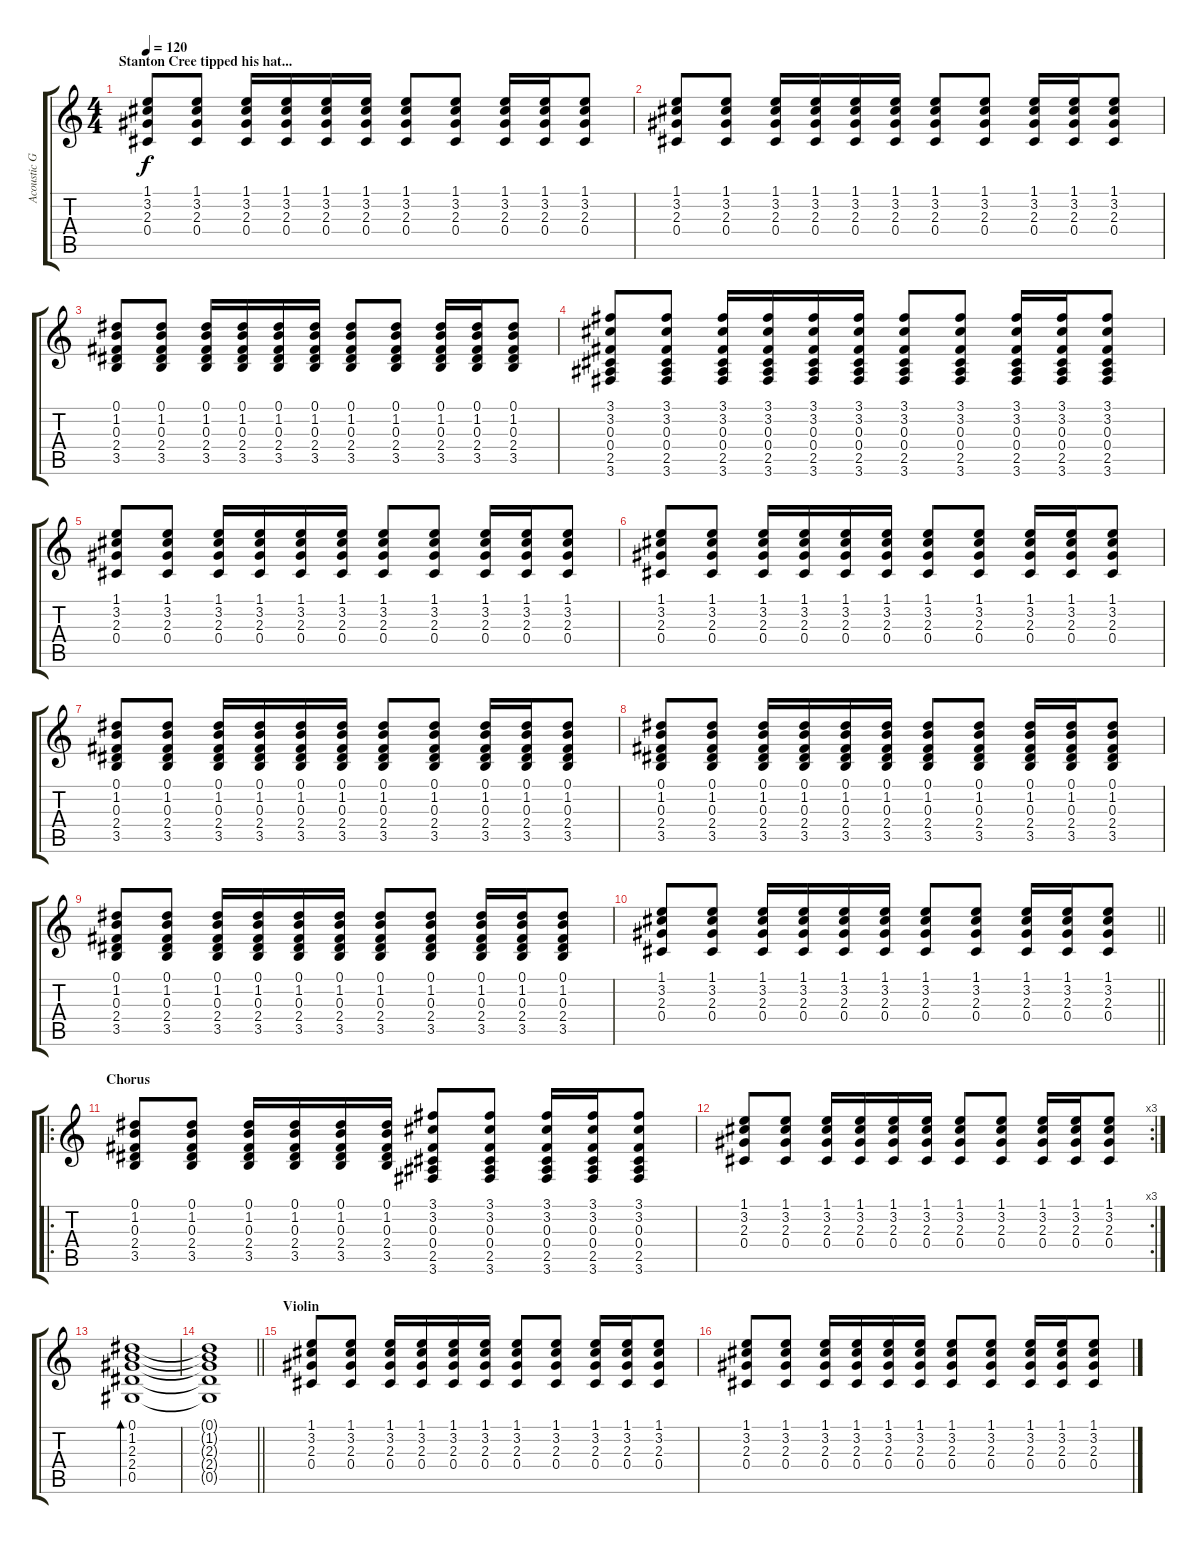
\track ("Acoustic Guitar (Lizard Lazario)" "Acoustic G") {instrument acousticguitarsteel}
\staff {score tabs}
\tuning (Eb4 Bb3 Gb3 Db3 Ab2 Eb2) {hide}
\ts (4 4)
\section ("" "Stanton Cree tipped his hat...")
\tempo 120
\clef g2
\ks c
(1.1 3.2 2.3 0.4).8{dy f} (1.1 3.2 2.3 0.4).8 (1.1 3.2 2.3 0.4).16 (1.1 3.2 2.3 0.4).16 (1.1 3.2 2.3 0.4).16 (1.1 3.2 2.3 0.4).16 (1.1 3.2 2.3 0.4).8 (1.1 3.2 2.3 0.4).8 (1.1 3.2 2.3 0.4).16 (1.1 3.2 2.3 0.4).16 (1.1 3.2 2.3 0.4).8 |
(1.1 3.2 2.3 0.4).8 (1.1 3.2 2.3 0.4).8 (1.1 3.2 2.3 0.4).16 (1.1 3.2 2.3 0.4).16 (1.1 3.2 2.3 0.4).16 (1.1 3.2 2.3 0.4).16 (1.1 3.2 2.3 0.4).8 (1.1 3.2 2.3 0.4).8 (1.1 3.2 2.3 0.4).16 (1.1 3.2 2.3 0.4).16 (1.1 3.2 2.3 0.4).8 |
(0.1 1.2 0.3 2.4 3.5).8 (0.1 1.2 0.3 2.4 3.5).8 (0.1 1.2 0.3 2.4 3.5).16 (0.1 1.2 0.3 2.4 3.5).16 (0.1 1.2 0.3 2.4 3.5).16 (0.1 1.2 0.3 2.4 3.5).16 (0.1 1.2 0.3 2.4 3.5).8 (0.1 1.2 0.3 2.4 3.5).8 (0.1 1.2 0.3 2.4 3.5).16 (0.1 1.2 0.3 2.4 3.5).16 (0.1 1.2 0.3 2.4 3.5).8 |
(3.1 3.2 0.3 0.4 2.5 3.6).8 (3.1 3.2 0.3 0.4 2.5 3.6).8 (3.1 3.2 0.3 0.4 2.5 3.6).16 (3.1 3.2 0.3 0.4 2.5 3.6).16 (3.1 3.2 0.3 0.4 2.5 3.6).16 (3.1 3.2 0.3 0.4 2.5 3.6).16 (3.1 3.2 0.3 0.4 2.5 3.6).8 (3.1 3.2 0.3 0.4 2.5 3.6).8 (3.1 3.2 0.3 0.4 2.5 3.6).16 (3.1 3.2 0.3 0.4 2.5 3.6).16 (3.1 3.2 0.3 0.4 2.5 3.6).8 |
(1.1 3.2 2.3 0.4).8 (1.1 3.2 2.3 0.4).8 (1.1 3.2 2.3 0.4).16 (1.1 3.2 2.3 0.4).16 (1.1 3.2 2.3 0.4).16 (1.1 3.2 2.3 0.4).16 (1.1 3.2 2.3 0.4).8 (1.1 3.2 2.3 0.4).8 (1.1 3.2 2.3 0.4).16 (1.1 3.2 2.3 0.4).16 (1.1 3.2 2.3 0.4).8 |
(1.1 3.2 2.3 0.4).8 (1.1 3.2 2.3 0.4).8 (1.1 3.2 2.3 0.4).16 (1.1 3.2 2.3 0.4).16 (1.1 3.2 2.3 0.4).16 (1.1 3.2 2.3 0.4).16 (1.1 3.2 2.3 0.4).8 (1.1 3.2 2.3 0.4).8 (1.1 3.2 2.3 0.4).16 (1.1 3.2 2.3 0.4).16 (1.1 3.2 2.3 0.4).8 |
(0.1 1.2 0.3 2.4 3.5).8 (0.1 1.2 0.3 2.4 3.5).8 (0.1 1.2 0.3 2.4 3.5).16 (0.1 1.2 0.3 2.4 3.5).16 (0.1 1.2 0.3 2.4 3.5).16 (0.1 1.2 0.3 2.4 3.5).16 (0.1 1.2 0.3 2.4 3.5).8 (0.1 1.2 0.3 2.4 3.5).8 (0.1 1.2 0.3 2.4 3.5).16 (0.1 1.2 0.3 2.4 3.5).16 (0.1 1.2 0.3 2.4 3.5).8 |
(0.1 1.2 0.3 2.4 3.5).8 (0.1 1.2 0.3 2.4 3.5).8 (0.1 1.2 0.3 2.4 3.5).16 (0.1 1.2 0.3 2.4 3.5).16 (0.1 1.2 0.3 2.4 3.5).16 (0.1 1.2 0.3 2.4 3.5).16 (0.1 1.2 0.3 2.4 3.5).8 (0.1 1.2 0.3 2.4 3.5).8 (0.1 1.2 0.3 2.4 3.5).16 (0.1 1.2 0.3 2.4 3.5).16 (0.1 1.2 0.3 2.4 3.5).8 |
(0.1 1.2 0.3 2.4 3.5).8 (0.1 1.2 0.3 2.4 3.5).8 (0.1 1.2 0.3 2.4 3.5).16 (0.1 1.2 0.3 2.4 3.5).16 (0.1 1.2 0.3 2.4 3.5).16 (0.1 1.2 0.3 2.4 3.5).16 (0.1 1.2 0.3 2.4 3.5).8 (0.1 1.2 0.3 2.4 3.5).8 (0.1 1.2 0.3 2.4 3.5).16 (0.1 1.2 0.3 2.4 3.5).16 (0.1 1.2 0.3 2.4 3.5).8 |
\barLineRight lightlight
(1.1 3.2 2.3 0.4).8 (1.1 3.2 2.3 0.4).8 (1.1 3.2 2.3 0.4).16 (1.1 3.2 2.3 0.4).16 (1.1 3.2 2.3 0.4).16 (1.1 3.2 2.3 0.4).16 (1.1 3.2 2.3 0.4).8 (1.1 3.2 2.3 0.4).8 (1.1 3.2 2.3 0.4).16 (1.1 3.2 2.3 0.4).16 (1.1 3.2 2.3 0.4).8 |
\ro
\section ("" "Chorus")
(0.1 1.2 0.3 2.4 3.5).8 (0.1 1.2 0.3 2.4 3.5).8 (0.1 1.2 0.3 2.4 3.5).16 (0.1 1.2 0.3 2.4 3.5).16 (0.1 1.2 0.3 2.4 3.5).16 (0.1 1.2 0.3 2.4 3.5).16 (3.1 3.2 0.3 0.4 2.5 3.6).8 (3.1 3.2 0.3 0.4 2.5 3.6).8 (3.1 3.2 0.3 0.4 2.5 3.6).16 (3.1 3.2 0.3 0.4 2.5 3.6).16 (3.1 3.2 0.3 0.4 2.5 3.6).8 |
\rc 3
(1.1 3.2 2.3 0.4).8 (1.1 3.2 2.3 0.4).8 (1.1 3.2 2.3 0.4).16 (1.1 3.2 2.3 0.4).16 (1.1 3.2 2.3 0.4).16 (1.1 3.2 2.3 0.4).16 (1.1 3.2 2.3 0.4).8 (1.1 3.2 2.3 0.4).8 (1.1 3.2 2.3 0.4).16 (1.1 3.2 2.3 0.4).16 (1.1 3.2 2.3 0.4).8 |
(0.1 1.2 2.3 2.4 0.5).1{bd 240} |
\barLineRight lightlight
(0.1{t} 1.2{t} 2.3{t} 2.4{t} 0.5{t}).1 |
\section ("" "Violin")
(1.1 3.2 2.3 0.4).8 (1.1 3.2 2.3 0.4).8 (1.1 3.2 2.3 0.4).16 (1.1 3.2 2.3 0.4).16 (1.1 3.2 2.3 0.4).16 (1.1 3.2 2.3 0.4).16 (1.1 3.2 2.3 0.4).8 (1.1 3.2 2.3 0.4).8 (1.1 3.2 2.3 0.4).16 (1.1 3.2 2.3 0.4).16 (1.1 3.2 2.3 0.4).8 |
(1.1 3.2 2.3 0.4).8 (1.1 3.2 2.3 0.4).8 (1.1 3.2 2.3 0.4).16 (1.1 3.2 2.3 0.4).16 (1.1 3.2 2.3 0.4).16 (1.1 3.2 2.3 0.4).16 (1.1 3.2 2.3 0.4).8 (1.1 3.2 2.3 0.4).8 (1.1 3.2 2.3 0.4).16 (1.1 3.2 2.3 0.4).16 (1.1 3.2 2.3 0.4).8
